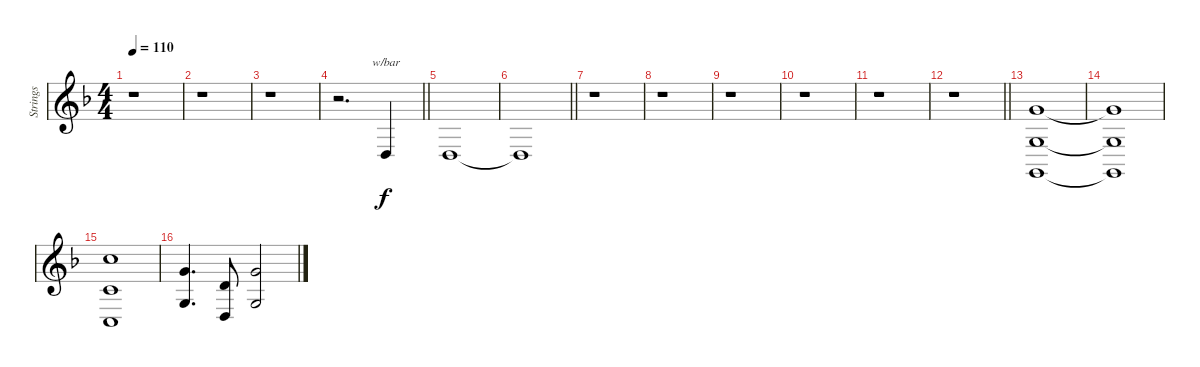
\track ("Strings" "Strings") {instrument stringensemble1}
\staff {score}
\tuning (E4 B3 G3 D3 A2 E2 B1) {hide}
\ts (4 4)
\tempo 110
\clef g2
\ks f
r.1{dy f} |
r.1 |
r.1 |
\barLineRight lightlight
r.2{d} 0.4.4{tbe (custom default 0 0 15 10 45 10 60 10)} |
\section ("" "")
0.4{t}.1 |
\barLineRight lightlight
0.4{t}.1 |
r.1 |
r.1 |
r.1 |
r.1 |
r.1 |
\barLineRight lightlight
r.1 |
\section ("" "")
(3.1 0.3 3.6).1 |
(3.1{t} 0.3{t} 3.6{t}).1 |
(8.1 10.4 8.6).1 |
(8.2 0.3).4{d} (7.3 0.4).8 (8.2 0.3).2
